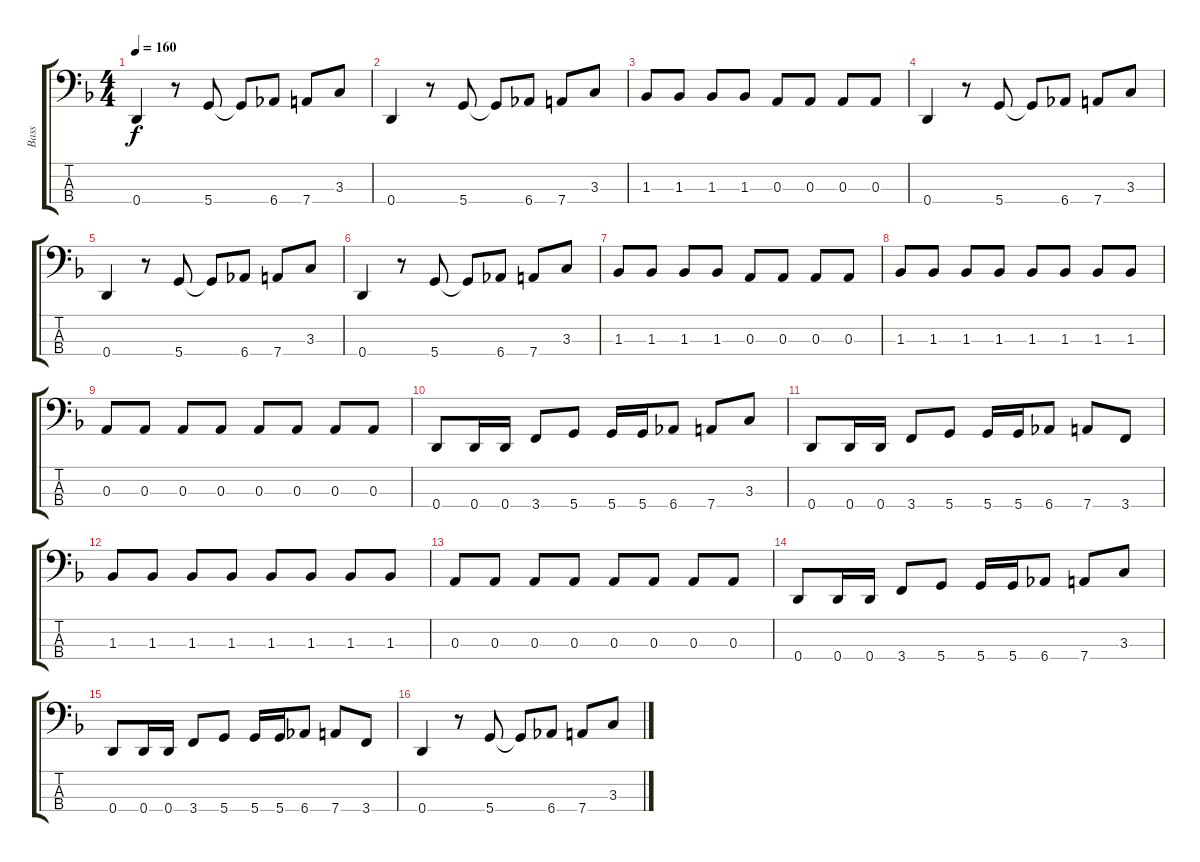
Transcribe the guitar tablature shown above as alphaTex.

\track ("Bass" "Bass") {instrument electricbasspick}
\staff {score tabs}
\tuning (G2 D2 A1 D1) {hide}
\ts (4 4)
\tempo 160
\clef f4
\ks f
0.4.4{dy f} r.8 5.4.8 5.4{t}.8 6.4.8 7.4.8 3.3.8 |
0.4.4 r.8 5.4.8 5.4{t}.8 6.4.8 7.4.8 3.3.8 |
1.3.8 1.3.8 1.3.8 1.3.8 0.3.8 0.3.8 0.3.8 0.3.8 |
0.4.4 r.8 5.4.8 5.4{t}.8 6.4.8 7.4.8 3.3.8 |
0.4.4 r.8 5.4.8 5.4{t}.8 6.4.8 7.4.8 3.3.8 |
0.4.4 r.8 5.4.8 5.4{t}.8 6.4.8 7.4.8 3.3.8 |
1.3.8 1.3.8 1.3.8 1.3.8 0.3.8 0.3.8 0.3.8 0.3.8 |
1.3.8 1.3.8 1.3.8 1.3.8 1.3.8 1.3.8 1.3.8 1.3.8 |
0.3.8 0.3.8 0.3.8 0.3.8 0.3.8 0.3.8 0.3.8 0.3.8 |
0.4.8 0.4.16 0.4.16 3.4.8 5.4.8 5.4.16 5.4.16 6.4.8 7.4.8 3.3.8 |
0.4.8 0.4.16 0.4.16 3.4.8 5.4.8 5.4.16 5.4.16 6.4.8 7.4.8 3.4.8 |
1.3.8 1.3.8 1.3.8 1.3.8 1.3.8 1.3.8 1.3.8 1.3.8 |
0.3.8 0.3.8 0.3.8 0.3.8 0.3.8 0.3.8 0.3.8 0.3.8 |
0.4.8 0.4.16 0.4.16 3.4.8 5.4.8 5.4.16 5.4.16 6.4.8 7.4.8 3.3.8 |
0.4.8 0.4.16 0.4.16 3.4.8 5.4.8 5.4.16 5.4.16 6.4.8 7.4.8 3.4.8 |
0.4.4 r.8 5.4.8 5.4{t}.8 6.4.8 7.4.8 3.3.8
